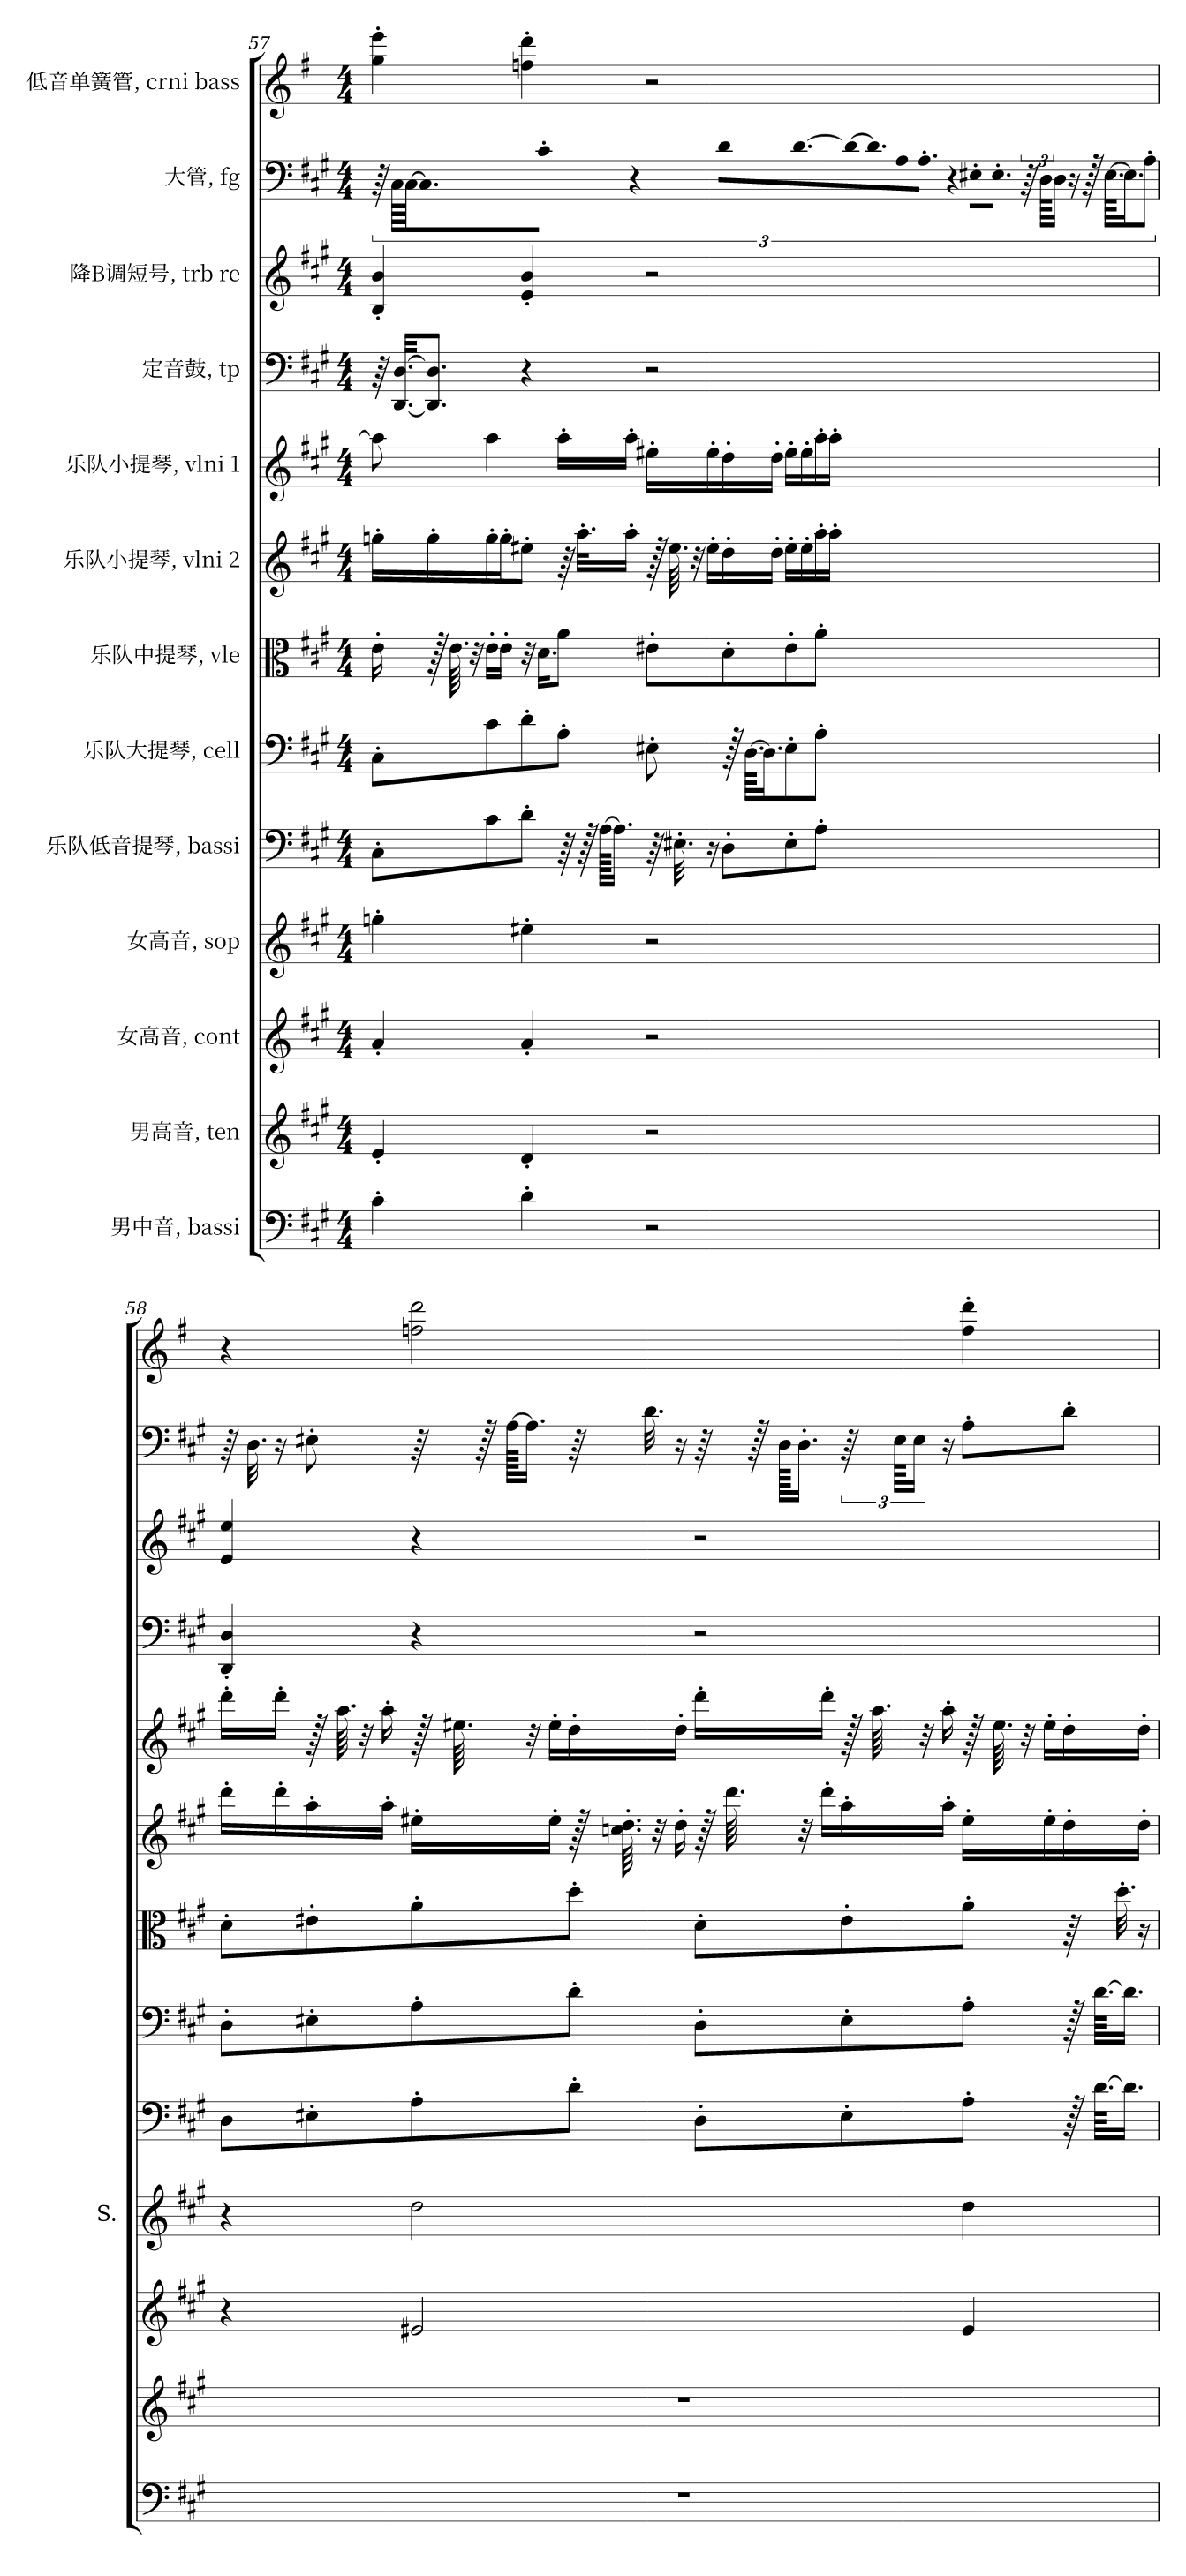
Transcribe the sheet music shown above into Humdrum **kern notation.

**kern	**kern	**kern	**kern	**kern	**kern	**kern	**kern	**kern	**kern	**kern	**kern	**kern
*part13	*part12	*part11	*part10	*part9	*part8	*part7	*part6	*part5	*part4	*part3	*part2	*part1
*staff13	*staff12	*staff11	*staff10	*staff9	*staff8	*staff7	*staff6	*staff5	*staff4	*staff3	*staff2	*staff1
*I"男中音, bassi	*I"男高音, ten	*I"女高音, cont	*I"女高音, sop	*I"乐队低音提琴, bassi	*I"乐队大提琴, cell	*I"乐队中提琴, vle	*I"乐队小提琴, vlni 2	*I"乐队小提琴, vlni 1	*I"定音鼓, tp	*I"降B调短号, trb re	*I"大管, fg	*I"低音单簧管, crni bass
*	*	*	*I'S.	*	*	*	*	*	*	*	*	*
!!LO:PB:g=z
*clefF4	*clefG2	*clefG2	*clefG2	*clefF4	*clefF4	*clefC3	*clefG2	*clefG2	*clefF4	*clefG2	*clefF4	*clefG2
*	*	*	*	*ITrd7c12	*	*	*	*	*	*ITrd1c2	*	*ITrd8c14
*k[f#c#g#]	*k[f#c#g#]	*k[f#c#g#]	*k[f#c#g#]	*k[f#c#g#]	*k[f#c#g#]	*k[f#c#g#]	*k[f#c#g#]	*k[f#c#g#]	*k[f#c#g#]	*k[f#]	*k[f#c#g#]	*k[f#]
*M4/4	*M4/4	*M4/4	*M4/4	*M4/4	*M4/4	*M4/4	*M4/4	*M4/4	*M4/4	*M4/4	*M4/4	*M4/4
=57	=57	=57	=57	=57	=57	=57	=57	=57	=57	=57	=57	=57
4c#'\	4e'/	4a'/	4ggn'\	8CC#'\L	8C#'\L	16e'\	16ggn'\LL	8aa\]	64r	4A/' 4a/'	96r	4g\' 4ee\'
.	.	.	.	.	.	.	.	.	.	.	96C#\LLLL	.
.	.	.	.	.	.	.	.	.	[32.DD/ [32.D/KKL	.	.	.
.	.	.	.	.	.	.	.	.	.	.	[96C#\JJ	.
.	.	.	.	.	.	.	.	.	.	.	16.C#\J]	.
.	.	.	.	.	.	128r	16gg'\	.	8.DD/] 8.D/]J	.	.	.
.	.	.	.	.	.	64.e\	.	.	.	.	.	.
.	.	.	.	.	.	32r	.	.	.	.	.	.
.	.	.	.	8C#\	8c#\	16e'\LL	16gg'\	4aa\	.	.	8c#'\J	.
.	.	.	.	.	.	16e'\JJ	16gg'\J	.	.	.	.	.
4d'\	4d'/	4a'/	4ee#X'\	8D'\J	8d'\	32r	8ee#X'\J	.	4r	4d/' 4a/'	32r	4fn\' 4dd\'
.	.	.	.	.	.	16.d\KL	.	.	.	.	128d\KLLLL	.
.	.	.	.	.	.	.	.	.	.	.	[64.d\JJ	.
.	.	.	.	.	.	.	.	.	.	.	16d\_	.
.	.	.	.	64r	8A'\J	8a\J	64r	16aa'\LL	.	.	64.d\LL]	.
.	.	.	.	128r	.	.	32.aa'\KLL	.	.	.	.	.
.	.	.	.	[128AA\KKKLL	.	.	.	.	.	.	128A\JJK	.
.	.	.	.	16.AA\JJ]	.	.	.	.	.	.	16.A'\JJ	.
.	.	.	.	.	.	.	16aa'\JJ	16aa'\JJ	.	.	.	.
2r	2r	2r	2r	64r	8E#X'\	8e#X'\L	128r	16ee#X'\LL	2r	2r	64r	2r
.	.	.	.	.	.	.	64.ee#\	.	.	.	.	.
.	.	.	.	32.EE#X'\	.	.	.	.	.	.	64E#X'\KKLL	.
.	.	.	.	.	.	.	32r	.	.	.	16.E#'\JJ	.
.	.	.	.	16r	.	.	16ee#'\LL	16ee#'\	.	.	.	.
.	.	.	.	8DD'\L	128r	8d'\	16dd'\	16dd'\	.	.	96r	.
.	.	.	.	.	[64.D\KKLL	.	.	.	.	.	.	.
.	.	.	.	.	.	.	.	.	.	.	96D\KKLL	.
.	.	.	.	.	.	.	.	.	.	.	24D\JJ	.
.	.	.	.	.	16.D\J]	.	.	.	.	.	.	.
.	.	.	.	.	.	.	16dd'\JJ	16dd'\JJ	.	.	16r	.
.	.	.	.	8EE#'\	8E#'\	8e#'\	16ee#'\LL	16ee#'\LL	.	.	128r	.
.	.	.	.	.	.	.	.	.	.	.	[64.E#\KKLL	.
.	.	.	.	.	.	.	.	.	.	.	16.E#\J]	.
.	.	.	.	.	.	.	16ee#'\	16ee#'\	.	.	.	.
.	.	.	.	8AA'\J	8A'\J	8a'\J	16aa'\	16aa'\	.	.	8A'\J	.
.	.	.	.	.	.	.	16aa'\JJ	16aa'\JJ	.	.	.	.
!!LO:PB:g=z
=58	=58	=58	=58	=58	=58	=58	=58	=58	=58	=58	=58	=58
1r	1r	4r	4r	8DD\L	8D'\L	8d'\L	16ddd'\LL	16ddd'\LL	4DD/' 4D/'	4d/ 4dd/	64r	4r
.	.	.	.	.	.	.	.	.	.	.	32.D\	.
.	.	.	.	.	.	.	16ddd'\	16ddd'\JJ	.	.	16r	.
.	.	.	.	8EE#X'\	8E#X'\	8e#X'\	16aa'\	128r	.	.	8E#X'\	.
.	.	.	.	.	.	.	.	64.aa\	.	.	.	.
.	.	.	.	.	.	.	.	32r	.	.	.	.
.	.	.	.	.	.	.	16aa'\JJ	16aa'\	.	.	.	.
.	.	2e#X/	2dd\	8AA'\	8A'\	8a'\	16ee#X'\LL	128r	4r	4r	64r	2fn\ 2dd\
.	.	.	.	.	.	.	.	64.ee#X\	.	.	.	.
.	.	.	.	.	.	.	.	.	.	.	128r	.
.	.	.	.	.	.	.	.	.	.	.	[128A\KKKLL	.
.	.	.	.	.	.	.	.	32r	.	.	16.A\JJ]	.
.	.	.	.	.	.	.	16ee#'\JJ	16ee#'\LL	.	.	.	.
.	.	.	.	8D'\J	8d'\J	8dd'\J	128r	16dd'\	.	.	64r	.
.	.	.	.	.	.	.	64.ccn\' 64.dd\'	.	.	.	.	.
.	.	.	.	.	.	.	.	.	.	.	32.d\	.
.	.	.	.	.	.	.	32r	.	.	.	.	.
.	.	.	.	.	.	.	16dd'\	16dd'\JJ	.	.	16r	.
.	.	.	.	8DD'\L	8D'\L	8d'\L	128r	16ddd'\LL	2r	2r	64r	.
.	.	.	.	.	.	.	64.ddd\	.	.	.	.	.
.	.	.	.	.	.	.	.	.	.	.	128r	.
.	.	.	.	.	.	.	.	.	.	.	128D\KKKLL	.
.	.	.	.	.	.	.	32r	.	.	.	16.D'\JJ	.
.	.	.	.	.	.	.	16ddd'\LL	16ddd'\JJ	.	.	.	.
.	.	.	.	8EE#'\	8E#'\	8e#'\	16aa'\	128r	.	.	96r	.
.	.	.	.	.	.	.	.	64.aa\	.	.	.	.
.	.	.	.	.	.	.	.	.	.	.	96E#\KKLL	.
.	.	.	.	.	.	.	.	.	.	.	24E#\JJ	.
.	.	.	.	.	.	.	.	32r	.	.	.	.
.	.	.	.	.	.	.	16aa'\JJ	16aa'\	.	.	16r	.
.	.	4e#/	4dd\	8AA'\J	8A'\J	8a'\J	16ee#'\LL	128r	.	.	8A'\L	4f\' 4dd\'
.	.	.	.	.	.	.	.	64.ee#\	.	.	.	.
.	.	.	.	.	.	.	.	32r	.	.	.	.
.	.	.	.	.	.	.	16ee#'\	16ee#'\LL	.	.	.	.
.	.	.	.	128r	128r	64r	16dd'\	16dd'\	.	.	8d'\J	.
.	.	.	.	[64.D\KKLL	[64.d\KKLL	.	.	.	.	.	.	.
.	.	.	.	.	.	32.dd'\	.	.	.	.	.	.
.	.	.	.	16.D\JJ]	16.d\JJ]	.	.	.	.	.	.	.
.	.	.	.	.	.	16r	16dd'\JJ	16dd'\JJ	.	.	.	.
=	=	=	=	=	=	=	=	=	=	=	=	=
*-	*-	*-	*-	*-	*-	*-	*-	*-	*-	*-	*-	*-
